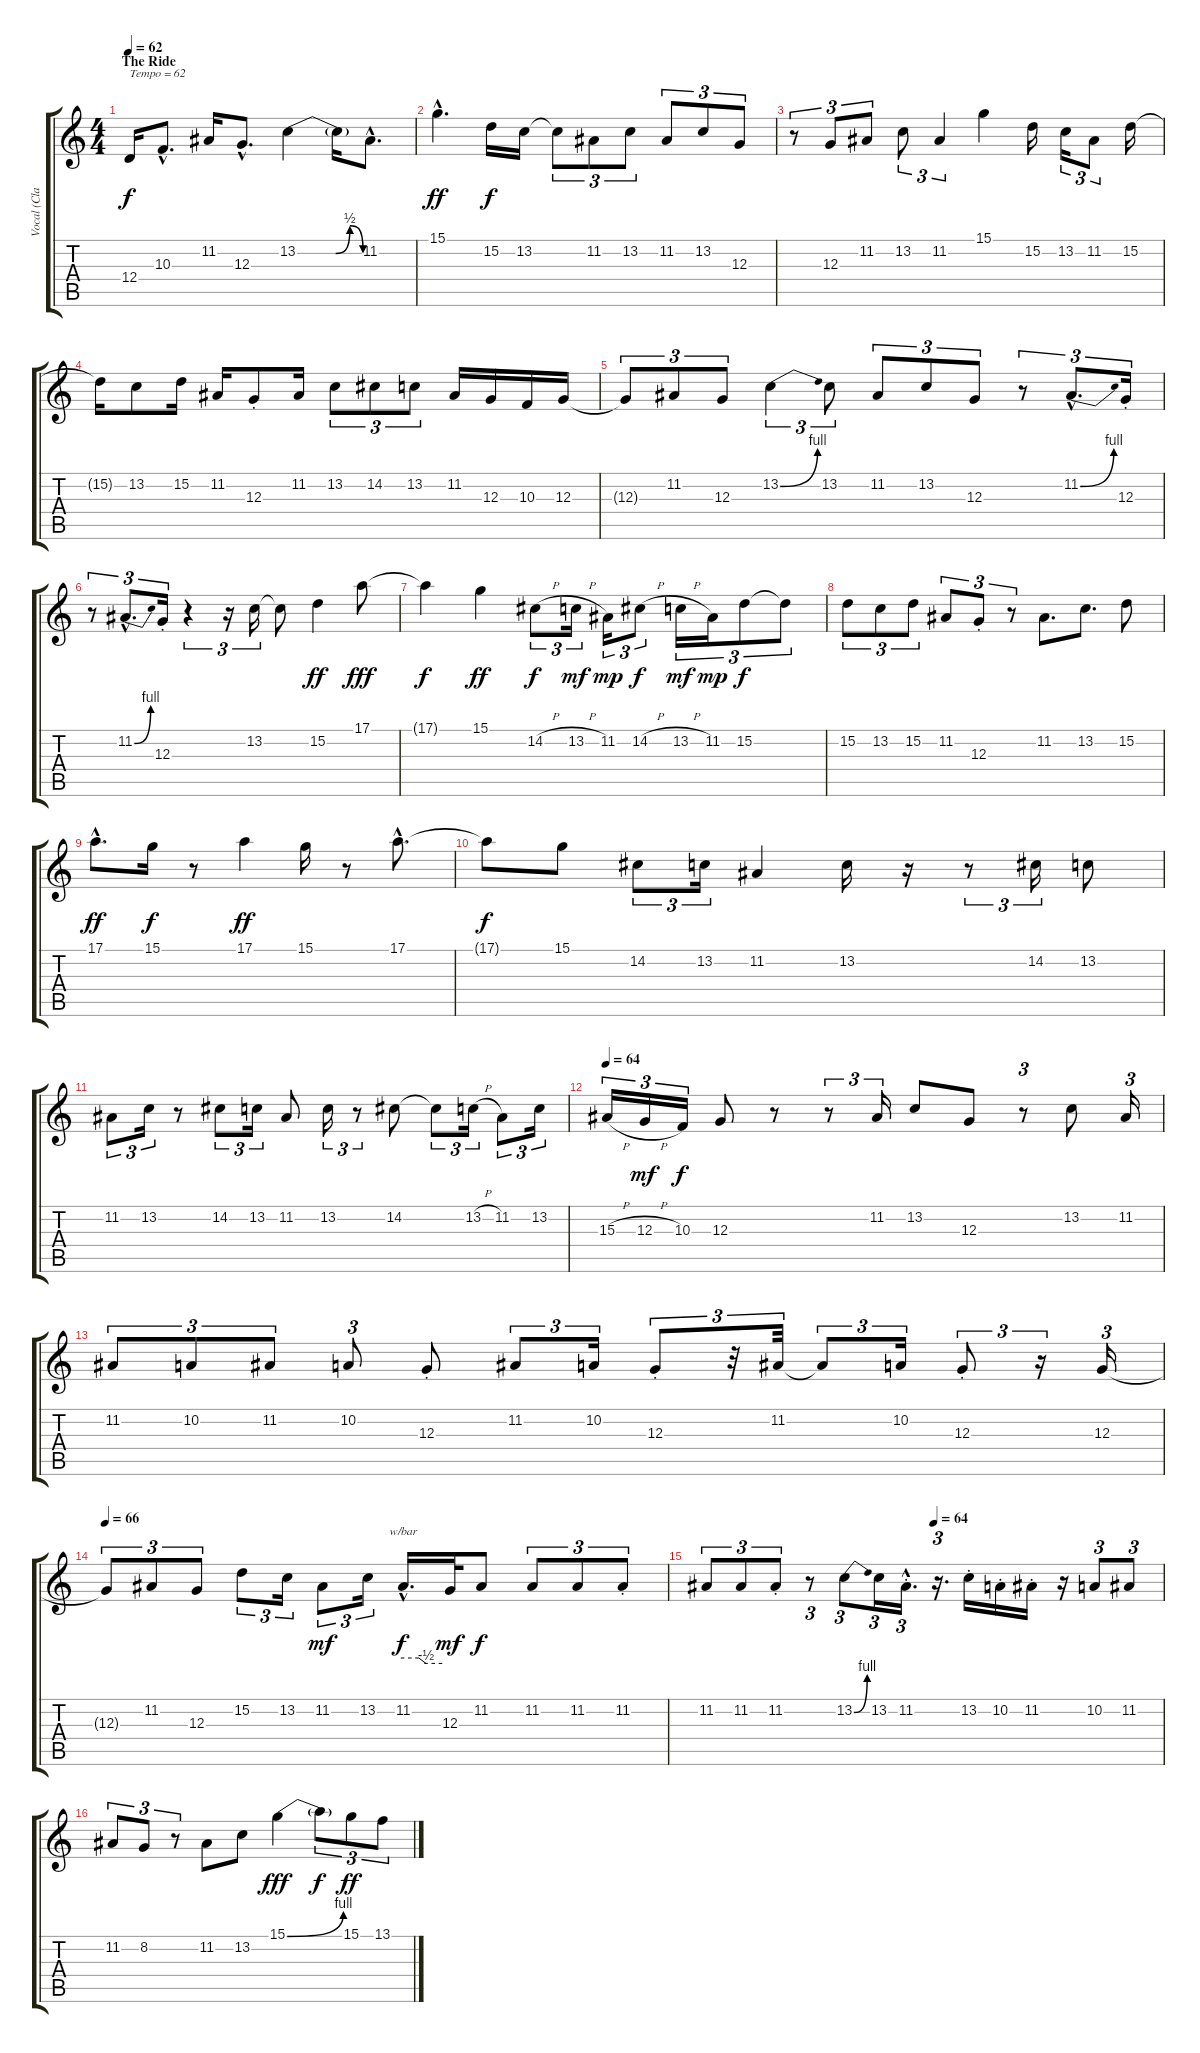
\track ("Vocal (Clare Torry)" "Vocal (Cla") {instrument choiraahs}
\staff {score tabs}
\tuning (E4 B3 G3 D3 A2 E2) {hide}
\ts (4 4)
\section ("" "The Ride")
\tempo 62
\clef g2
\ks c
12.4.16{txt "Tempo = 62" dy f} 10.3{hac}.8{d} 11.2.16 12.3{hac}.8{d} 13.2{be (custom 0 0 15 0 35 0 48 2 60 0)}.4 13.2{t}.16 11.2{hac}.8{d} |
15.1{hac}.4{d dy ff} 15.2.16{dy f} 13.2.16 13.2{t}.8{tu (3 2)} 11.2.8{tu (3 2)} 13.2.8{tu (3 2)} 11.2.8{tu (3 2)} 13.2.8{tu (3 2)} 12.3.8{tu (3 2)} |
r.8{tu (3 2)} 12.3.8{tu (3 2)} 11.2.8{tu (3 2)} 13.2.8{tu (3 2)} 11.2.4{tu (3 2)} 15.1.4 15.2.16 13.2.16{tu (3 2)} 11.2.8{tu (3 2)} 15.2.16 |
15.2{t}.16 13.2.8 15.2.16 11.2.16 12.3{st}.8 11.2.16 13.2.8{tu (3 2)} 14.2.8{tu (3 2)} 13.2.8{tu (3 2)} 11.2.16 12.3.16 10.3.16 12.3.16 |
12.3{t}.8{tu (3 2)} 11.2.8{tu (3 2)} 12.3.8{tu (3 2)} 13.2{be (bend 0 0 60 4)}.4{tu (3 2)} 13.2.8{tu (3 2)} 11.2.8{tu (3 2)} 13.2.8{tu (3 2)} 12.3.8{tu (3 2)} r.8{tu (3 2)} 11.2{be (bend 0 0 60 4) hac}.8{d tu (3 2)} 12.3{st}.16{tu (3 2)} |
r.8{tu (3 2)} 11.2{be (bend 0 0 60 4) hac}.8{d tu (3 2)} 12.3{st}.16{tu (3 2)} r.4{tu (3 2)} r.16{tu (3 2)} 13.2.16{tu (3 2)} 13.2{t}.8 15.2.4{dy ff} 17.1.8{dy fff} |
17.1{t}.4{dy f} 15.1.4{dy ff} 14.2{h}.8{tu (3 2) dy f} 13.2{h}.16{tu (3 2) dy mf} 11.2.16{tu (3 2) dy mp} 14.2{h}.8{tu (3 2) dy f} 13.2{h}.16{tu (3 2) dy mf} 11.2.16{tu (3 2) dy mp} 15.2.8{tu (3 2) dy f} 15.2{t}.8{tu (3 2)} |
15.2.8{tu (3 2)} 13.2.8{tu (3 2)} 15.2.8{tu (3 2)} 11.2.8{tu (3 2)} 12.3{st}.8{tu (3 2)} r.8{tu (3 2)} 11.2.8{d} 13.2.8{d} 15.2.8 |
17.1{hac}.8{d dy ff} 15.1.16{dy f} r.8 17.1.4{dy ff} 15.1.16 r.8 17.1{hac}.8{d} |
17.1{t}.8{dy f} 15.1.8 14.2.8{tu (3 2)} 13.2.16{tu (3 2)} 11.2.4 13.2.16 r.16 r.8{tu (3 2)} 14.2.16{tu (3 2)} 13.2.8 |
11.2.8{tu (3 2)} 13.2.16{tu (3 2)} r.8 14.2.8{tu (3 2)} 13.2.16{tu (3 2)} 11.2.8 13.2.16{tu (3 2)} r.8{tu (3 2)} 14.2.8 14.2{t}.8{tu (3 2)} 13.2{h}.16{tu (3 2)} 11.2.8{tu (3 2)} 13.2.16{tu (3 2)} |
\tempo 64
15.3{h}.16{tu (3 2)} 12.3{h}.16{tu (3 2) dy mf} 10.3.16{tu (3 2) dy f} 12.3.8 r.8 r.8{tu (3 2)} 11.2.16{tu (3 2)} 13.2.8 12.3.8 r.8{tu (3 2)} 13.2.8 11.2.16{tu (3 2)} |
11.2.8{tu (3 2)} 10.2.8{tu (3 2)} 11.2.8{tu (3 2)} 10.2.8{tu (3 2)} 12.3{st}.8 11.2.8{tu (3 2)} 10.2.16{tu (3 2)} 12.3{st}.8{tu (3 2)} r.32{tu (3 2)} 11.2.32{tu (3 2)} 11.2{t}.8{tu (3 2)} 10.2.16{tu (3 2)} 12.3{st}.8{tu (3 2)} r.16{tu (3 2)} 12.3.16{tu (3 2)} |
\tempo 66
12.3{t}.8{tu (3 2)} 11.2.8{tu (3 2)} 12.3.8{tu (3 2)} 15.2.8{tu (3 2)} 13.2.16{tu (3 2)} 11.2.8{tu (3 2) dy mf} 13.2.16{tu (3 2)} 11.2{hac}.16{d tbe (custom default 0 0 24 0 35 -2 60 -2) dy f} 12.3.32{dy mf} 11.2.8{dy f} 11.2.8{tu (3 2)} 11.2.8{tu (3 2)} 11.2{st}.8{tu (3 2)} |
\tempo (64 0.5)
11.2.8{tu (3 2)} 11.2.8{tu (3 2)} 11.2{st}.8{tu (3 2)} r.8{tu (3 2)} 13.2{be (bend 0 0 60 4)}.8{tu (3 2)} 13.2.16{tu (3 2)} 11.2{hac st}.16{d tu (3 2)} r.16{d tu (3 2)} 13.2{st}.16 10.2{st}.16 11.2{st}.16 r.16 10.2.8{tu (3 2)} 11.2.8{tu (3 2)} |
11.2.8{tu (3 2)} 8.2.8{tu (3 2)} r.8{tu (3 2)} 11.2.8 13.2.8 15.1{be (bend 0 0 60 4)}.4{dy fff} 15.1{t}.8{tu (3 2) dy f} 15.1.8{tu (3 2) dy ff} 13.1.8{tu (3 2)}
